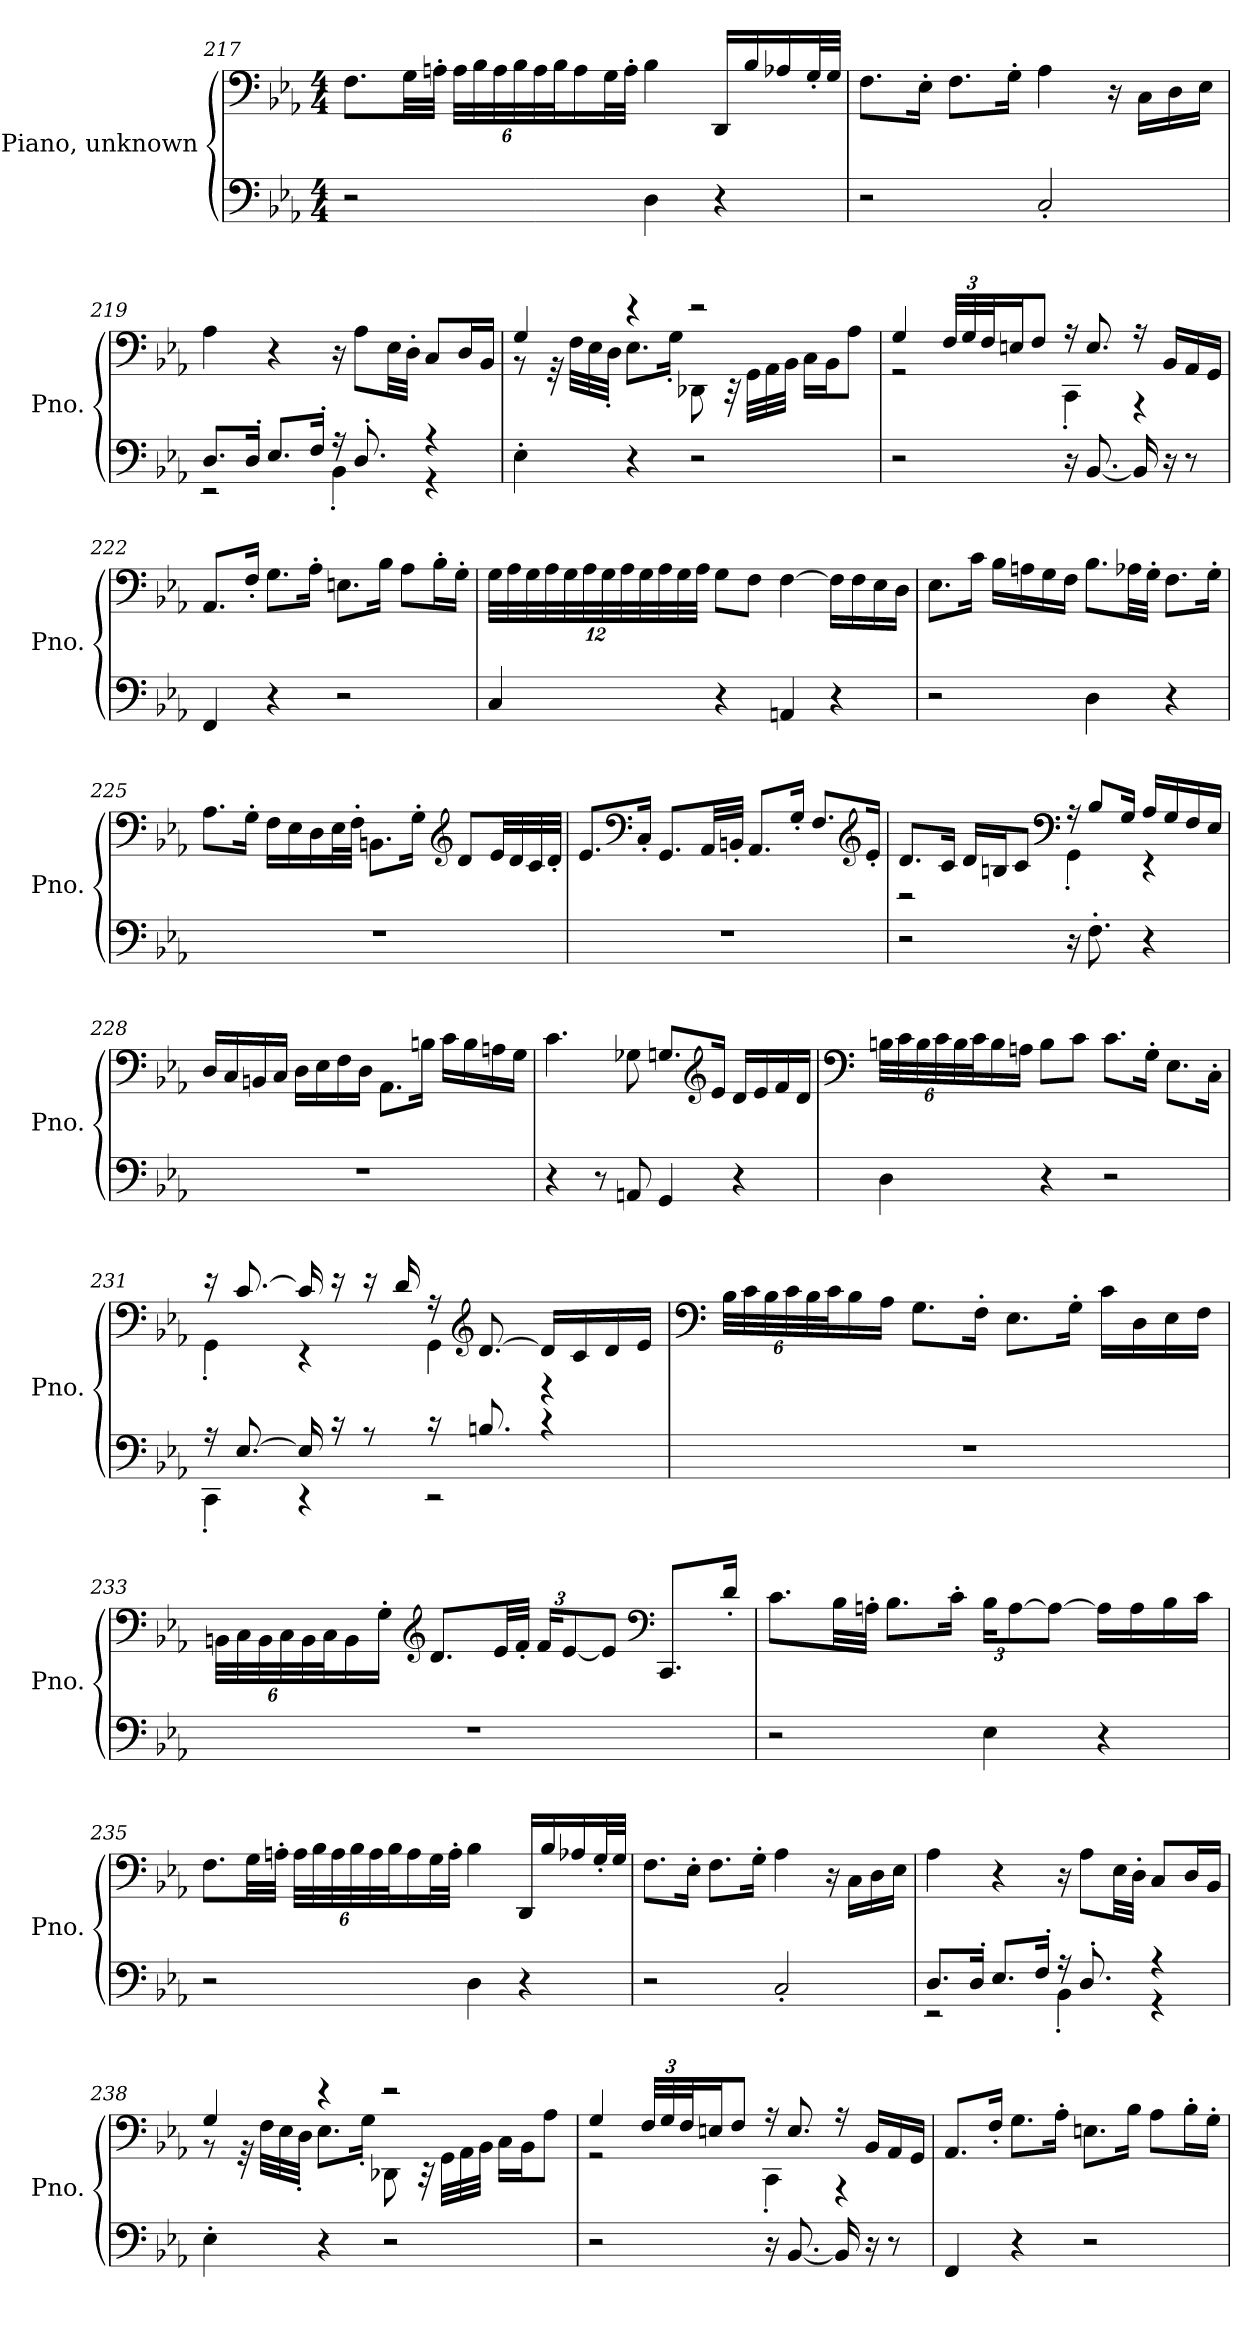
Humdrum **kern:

**kern	**kern
*part1	*part1
*staff2	*staff1
*I"Piano, unknown	*
*I'Pno.	*
!!LO:PB:g=z
*clefF4	*clefF4
*k[b-e-a-]	*k[b-e-a-]
*M4/4	*M4/4
=217	=217
2r	8.F\L
.	32G\LL
.	32An'\JJJ
*	*Xbrackettup
.	48A\LLL
.	48B-\
.	48A\
.	48B-\
.	48A\
.	48B-\J
.	16A\
.	32G\L
.	32A'\JJJ
4D\	4B-\
4r	16DD/LL
.	16B-/
.	16A-X/
.	32G'/L
.	32G/JJJ
=218	=218
2r	8.F\L
.	16E-'\Jk
.	8.F\L
.	16G'\Jk
2C'/	4A-\
.	16r
.	16C\LL
.	16D\
.	16E-\JJ
=219	=219
*^	*
8.D/L	2r	4A-\
16D'/Jk	.	.
8.E-/L	.	4r
16F'/Jk	.	.
16r	4BB-'\	16r
8.D'/	.	8A-\L
.	.	32E-\LL
.	.	32D'\JJJ
4r	4r	8C/L
.	.	16D/L
.	.	16BB-/JJ
*v	*v	*
!!LO:LB:g=z
=220	=220
*	*^
4E-'\	4G/	8r
.	.	32r
.	.	32F\LLL
.	.	32E-\
.	.	32D'\JJJ
4r	4r	8.E-\L
.	.	16G'\Jk
2r	2r	8DD-X\
.	.	32r
.	.	32GG\LLL
.	.	32AA-\
.	.	32BB-\JJJ
.	.	16C\LL
.	.	16BB-\J
.	.	8A-\J
=221	=221	=221
2r	4G/	2r
.	48F/LLL	.
.	48G/	.
.	48F/J	.
.	16En/J	.
.	8F/J	.
16r	16r	4CC'\
[8.BB-/	8.E/	.
16BB-/]	16r	4r
16r	16BB-/LL	.
8r	16AA-/	.
.	16GG/JJ	.
*	*v	*v
=222	=222
4FF/	8.AA-/L
.	16F'/Jk
4r	8.G\L
.	16A-'\Jk
2r	8.En\L
.	16B-\Jk
.	8A-\L
.	16B-'\L
.	16G'\JJ
!!LO:LB:g=z
=223	=223
4C/	48G\LLL
.	48A-\
.	48G\
.	48A-\
.	48G\
.	48A-\
.	48G\
.	48A-\
.	48G\
.	48A-\
.	48G\
.	48A-\JJJ
4r	8G\L
.	8F\J
4AAn/	[4F\
4r	16F\LL]
.	16F\
.	16E-\
.	16D\JJ
=224	=224
2r	8.E-\L
.	16c\Jk
.	16B-\LL
.	16An\
.	16G\
.	16F\JJ
4D\	8.B-\L
.	32A-X\LL
.	32G'\JJJ
4r	8.F\L
.	16G'\Jk
!!LO:LB:g=z
=225	=225
1r	8.A-\L
.	16G'\Jk
.	16F\LL
.	16E-\
.	16D\
.	32E-\L
.	32F'\JJJ
.	8.BBn\L
.	16G'\Jk
*	*clefG2
.	8d/L
.	32e-/LL
.	32d/
.	32c/
.	32d'/JJJ
=226	=226
1r	8.e-/L
*	*clefF4
.	16C'/Jk
.	8.GG/L
.	32AA-/LL
.	32BBn'/JJJ
.	8.AA-/L
.	16G'/Jk
.	8.F/L
*	*clefG2
.	16e-'/Jk
!!LO:LB:g=z
=227	=227
*	*^
2r	8.d/L	2r
.	16c/Jk	.
.	16d/LL	.
.	16Bn/J	.
.	8c/J	.
*	*clefF4	*
16r	16r	4GG'\
8.F'\	8B/L	.
.	16G/Jk	.
4r	16A-/LL	4r
.	16G/	.
.	16F/	.
.	16E-/JJ	.
*	*v	*v
=228	=228
1r	16D/LL
.	16C/
.	16BBn/
.	16C/JJ
.	16D\LL
.	16E-\
.	16F\
.	16D\JJ
.	8.AA-\L
.	16Bn\Jk
.	16c\LL
.	16B\
.	16An\
.	16G\JJ
=229	=229
4r	4.c\
8r	.
8AAn/	8G-X\
4GG/	8.Gn/L
*	*clefG2
.	16e-/Jk
4r	16d/LL
.	16e-/
.	16f/
.	16d/JJ
!!LO:LB:g=z
=230	=230
*	*clefF4
4D\	48Bn\LLL
.	48c\
.	48B\
.	48c\
.	48B\
.	48c\J
.	16B\
.	16An\JJ
4r	8B\L
.	8c\J
2r	8.c\L
.	16G'\Jk
.	8.E-\L
.	16C'\Jk
=231	=231
*^	*^
16r	4CC'\	16r	4GG'\
[8.E-/	.	[8.c/	.
16E-/]	4r	16c/]	4r
16r	.	16r	.
8r	.	16r	.
.	.	16d/	.
16r	2r	16r	4GG\
*	*	*clefG2	*
8.Bn/	.	[8.d/	.
4r	.	16d/LL]	4r
.	.	16c/	.
.	.	16d/	.
.	.	16e-/JJ	.
*v	*v	*	*
*	*v	*v
!!LO:PB:g=z
=232	=232
*	*clefF4
1r	48B-\LLL
.	48c\
.	48B-\
.	48c\
.	48B-\
.	48c\J
.	16B-\
.	16A-\JJ
.	8.G\L
.	16F'\Jk
.	8.E-\L
.	16G'\Jk
.	16c\LL
.	16D\
.	16E-\
.	16F\JJ
=233	=233
1r	48BBn\LLL
.	48C\
.	48BB\
.	48C\
.	48BB\
.	48C\J
.	16BB\
.	16G'\JJ
*	*clefG2
.	8.d/L
.	32e-/LL
.	32f'/JJJ
.	24f/KL
.	[12e-/
.	8e-/J]
*	*clefF4
.	8.CC/L
.	16d'/Jk
!!LO:LB:g=z
=234	=234
2r	8.c\L
.	32B-\LL
.	32An'\JJJ
.	8.B-\L
.	16c'\Jk
4E-\	24B-\KL
.	[12A\
.	8A\J_
4r	16A\LL]
.	16A\
.	16B-\
.	16c\JJ
=235	=235
2r	8.F\L
.	32G\LL
.	32An'\JJJ
.	48A\LLL
.	48B-\
.	48A\
.	48B-\
.	48A\
.	48B-\J
.	16A\
.	32G\L
.	32A'\JJJ
4D\	4B-\
4r	16DD/LL
.	16B-/
.	16A-X/
.	32G'/L
.	32G/JJJ
=236	=236
2r	8.F\L
.	16E-'\Jk
.	8.F\L
.	16G'\Jk
2C'/	4A-\
.	16r
.	16C\LL
.	16D\
.	16E-\JJ
!!LO:LB:g=z
=237	=237
*^	*
8.D/L	2r	4A-\
16D'/Jk	.	.
8.E-/L	.	4r
16F'/Jk	.	.
16r	4BB-'\	16r
8.D'/	.	8A-\L
.	.	32E-\LL
.	.	32D'\JJJ
4r	4r	8C/L
.	.	16D/L
.	.	16BB-/JJ
*v	*v	*
=238	=238
*	*^
4E-'\	4G/	8r
.	.	32r
.	.	32F\LLL
.	.	32E-\
.	.	32D'\JJJ
4r	4r	8.E-\L
.	.	16G'\Jk
2r	2r	8DD-X\
.	.	32r
.	.	32GG\LLL
.	.	32AA-\
.	.	32BB-\JJJ
.	.	16C\LL
.	.	16BB-\J
.	.	8A-\J
=239	=239	=239
2r	4G/	2r
.	48F/LLL	.
.	48G/	.
.	48F/J	.
.	16En/J	.
.	8F/J	.
16r	16r	4CC'\
[8.BB-/	8.E/	.
16BB-/]	16r	4r
16r	16BB-/LL	.
8r	16AA-/	.
.	16GG/JJ	.
*	*v	*v
!!LO:LB:g=z
=240	=240
4FF/	8.AA-/L
.	16F'/Jk
4r	8.G\L
.	16A-'\Jk
2r	8.En\L
.	16B-\Jk
.	8A-\L
.	16B-'\L
.	16G'\JJ
=	=
*-	*-
